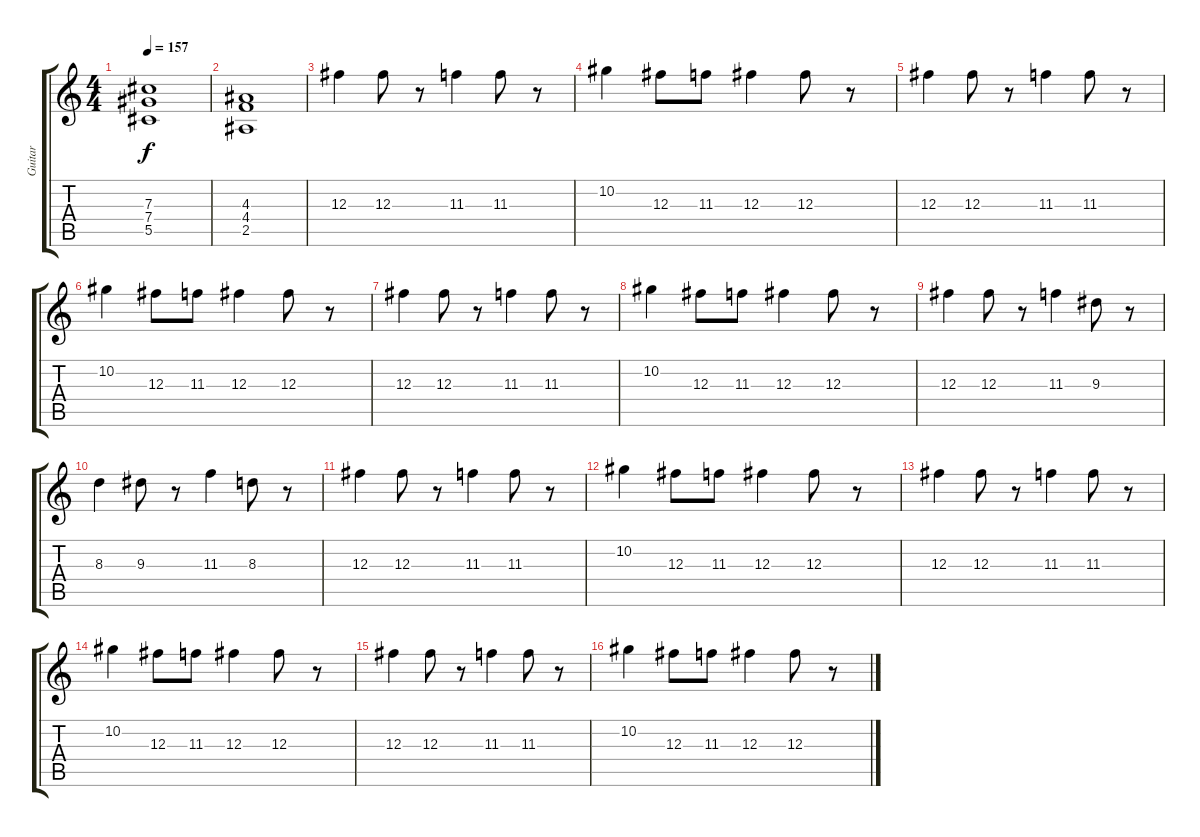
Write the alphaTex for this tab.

\track ("Guitar" "Guitar") {instrument distortionguitar}
\staff {score tabs}
\tuning (Eb4 Bb3 Gb3 Db3 Ab2 Eb2) {hide}
\ts (4 4)
\tempo 157
\clef g2
\ks c
(7.3 7.4 5.5).1{dy f} |
(4.3 4.4 2.5).1 |
12.3.4 12.3.8 r.8 11.3.4 11.3.8 r.8 |
10.2.4 12.3.8 11.3.8 12.3.4 12.3.8 r.8 |
12.3.4 12.3.8 r.8 11.3.4 11.3.8 r.8 |
10.2.4 12.3.8 11.3.8 12.3.4 12.3.8 r.8 |
12.3.4 12.3.8 r.8 11.3.4 11.3.8 r.8 |
10.2.4 12.3.8 11.3.8 12.3.4 12.3.8 r.8 |
12.3.4 12.3.8 r.8 11.3.4 9.3.8 r.8 |
8.3.4 9.3.8 r.8 11.3.4 8.3.8 r.8 |
12.3.4 12.3.8 r.8 11.3.4 11.3.8 r.8 |
10.2.4 12.3.8 11.3.8 12.3.4 12.3.8 r.8 |
12.3.4 12.3.8 r.8 11.3.4 11.3.8 r.8 |
10.2.4 12.3.8 11.3.8 12.3.4 12.3.8 r.8 |
12.3.4 12.3.8 r.8 11.3.4 11.3.8 r.8 |
10.2.4 12.3.8 11.3.8 12.3.4 12.3.8 r.8
